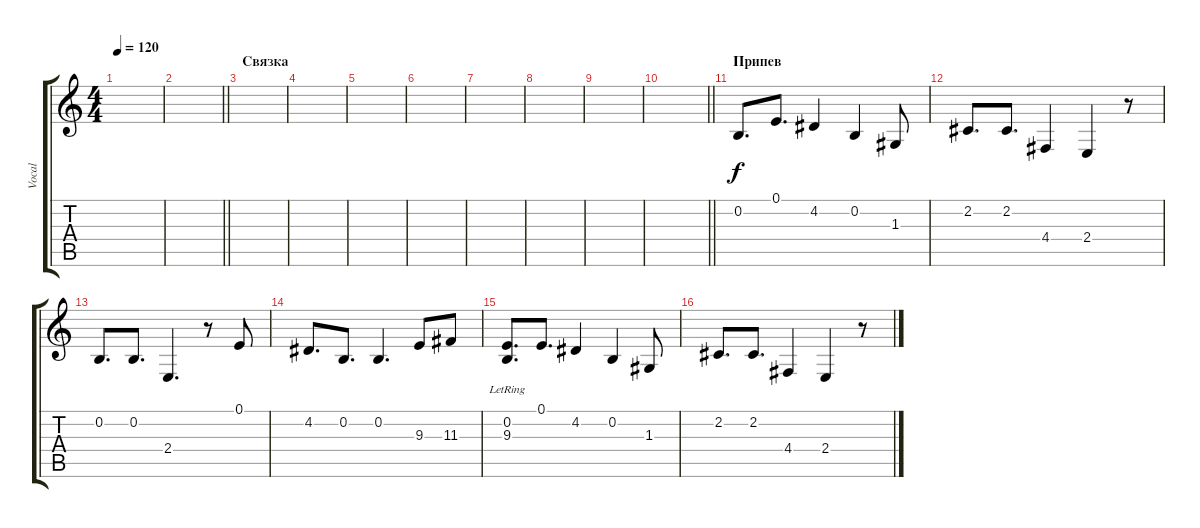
\track ("Vocal" "Vocal") {instrument lead8bassandlead}
\staff {score tabs}
\tuning (E4 B3 G3 D3 A2 E2) {hide}
\ts (4 4)
\tempo 120
\clef g2
\ks c
|
\barLineRight lightlight
|
\section ("" "Связка")
|
|
|
|
|
|
|
\barLineRight lightlight
|
\section ("" "Припев")
0.2.8{d} 0.1.8{d} 4.2.4 0.2.4 1.3.8 |
2.2.8{d} 2.2.8{d} 4.4.4 2.4.4 r.8 |
0.2.8{d} 0.2.8{d} 2.4.4{d} r.8 0.1.8 |
4.2.8{d} 0.2.8{d} 0.2.4{d} 9.3.8 11.3.8 |
(0.2 9.3{lr}).8{d} 0.1.8{d} 4.2.4 0.2.4 1.3.8 |
2.2.8{d} 2.2.8{d} 4.4.4 2.4.4 r.8
